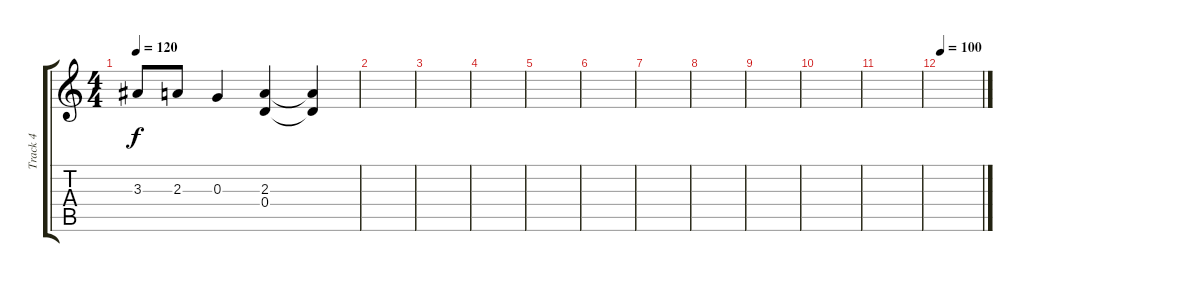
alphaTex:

\track ("Track 4" "Track 4") {instrument electricguitarclean}
\staff {score tabs}
\tuning (E4 B3 G3 D3 A2 E2) {hide}
\ts (4 4)
\tempo 120
\clef g2
\ks c
3.3.8{dy f} 2.3.8 0.3.4 (2.3 0.4).4 (2.3{t} 0.4{t}).4 |
|
|
|
|
|
|
|
|
|
|
\tempo 100
